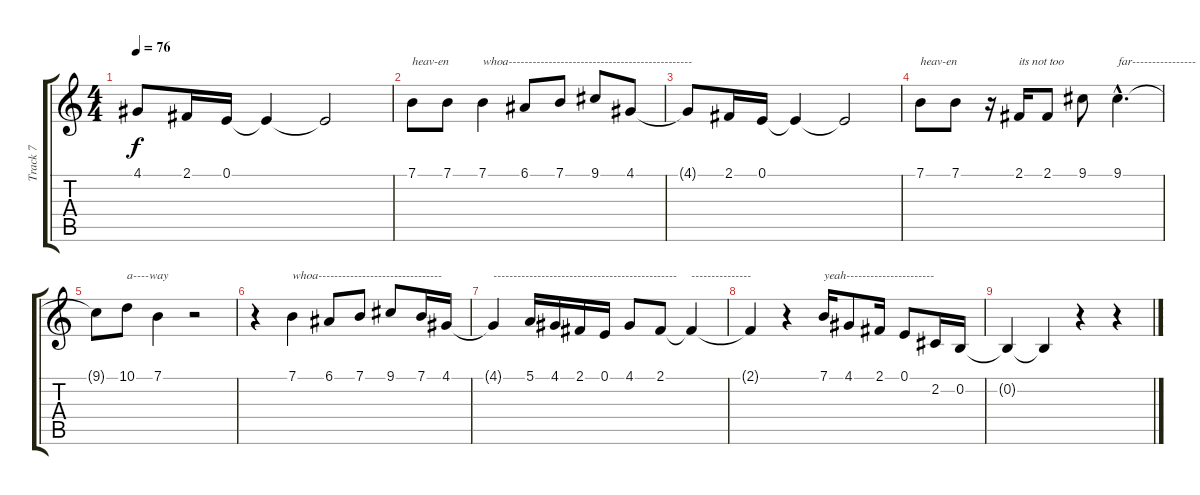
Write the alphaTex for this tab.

\track ("Track 7" "Track 7") {instrument lead6voice}
\staff {score tabs}
\tuning (E4 B3 G3 D3 A2 E2) {hide}
\ts (4 4)
\tempo 76
\clef g2
\ks c
4.1{t}.8{dy f} 2.1.16 0.1.16 0.1{t}.4 0.1{t}.2 |
7.1.8{txt "heav-en"} 7.1.8 7.1.4{txt "whoa----------------------------------------------"} 6.1.8 7.1.8 9.1.8 4.1.8 |
4.1{t}.8 2.1.16 0.1.16 0.1{t}.4 0.1{t}.2 |
7.1.8{txt "heav-en"} 7.1.8 r.16 2.1.16{txt "its not too"} 2.1.8 9.1.8 9.1{hac}.4{d txt "far----------------"} |
9.1{t}.8 10.1.8{txt "a----way"} 7.1.4 r.2 |
r.4 7.1.4{txt "whoa-------------------------------"} 6.1.8 7.1.8 9.1.8 7.1.16 4.1.16 |
4.1{t}.4{txt "----------------------------------------------"} 5.1.16 4.1.16 2.1.16 0.1.16 4.1.8 2.1.8 2.1{t}.4{txt "---------------"} |
2.1{t}.4 r.4 7.1.16{txt "yeah----------------------"} 4.1.8 2.1.16 0.1.8 2.2.16 0.2.16 |
0.2{t}.4{volume 14} 0.2{t}.4{volume 12} r.4 r.4
